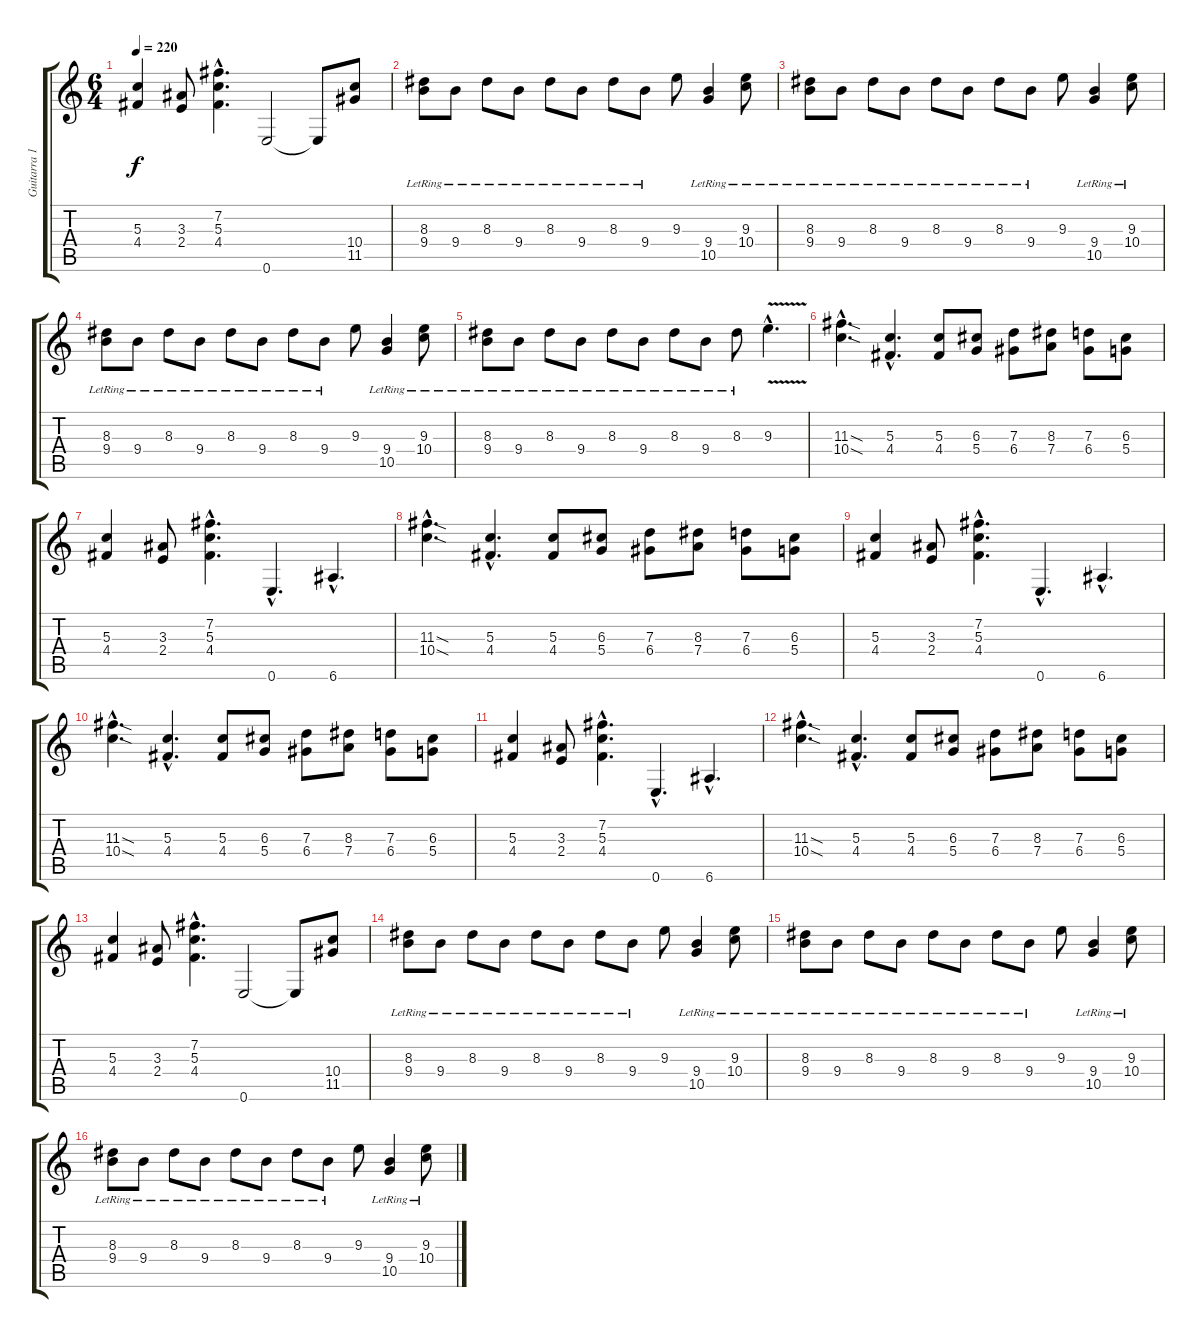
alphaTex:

\track ("Guitarra 1" "Guitarra 1") {instrument distortionguitar}
\staff {score tabs}
\tuning (E4 B3 G3 D3 A2 E2) {hide}
\ts (6 4)
\tempo 220
\clef g2
\ks c
(5.3 4.4).4{dy f} (3.3 2.4).8 (7.2{hac} 5.3{hac} 4.4{hac}).4{d} 0.6.2 0.6{t}.8 (10.4 11.5).8 |
(8.3{lr} 9.4{lr}).8 9.4{lr}.8 8.3{lr}.8 9.4{lr}.8 8.3{lr}.8 9.4{lr}.8 8.3{lr}.8 9.4{lr}.8 9.3.8 (9.4{lr} 10.5).4 (9.3{lr} 10.4{lr}).8 |
(8.3{lr} 9.4{lr}).8 9.4{lr}.8 8.3{lr}.8 9.4{lr}.8 8.3{lr}.8 9.4{lr}.8 8.3{lr}.8 9.4{lr}.8 9.3.8 (9.4{lr} 10.5).4 (9.3{lr} 10.4{lr}).8 |
(8.3{lr} 9.4{lr}).8 9.4{lr}.8 8.3{lr}.8 9.4{lr}.8 8.3{lr}.8 9.4{lr}.8 8.3{lr}.8 9.4{lr}.8 9.3.8 (9.4{lr} 10.5).4 (9.3{lr} 10.4{lr}).8 |
(8.3{lr} 9.4{lr}).8 9.4{lr}.8 8.3{lr}.8 9.4{lr}.8 8.3{lr}.8 9.4{lr}.8 8.3{lr}.8 9.4{lr}.8 8.3{lr}.8 9.3{v hac}.4{d} |
(11.3{sod hac} 10.4{sod hac}).4{d} (5.3{hac} 4.4{hac}).4{d} (5.3 4.4).8 (6.3 5.4).8 (7.3 6.4).8 (8.3 7.4).8 (7.3 6.4).8 (6.3 5.4).8 |
(5.3 4.4).4 (3.3 2.4).8 (7.2{hac} 5.3{hac} 4.4{hac}).4{d} 0.6{hac}.4{d} 6.6{hac}.4{d} |
(11.3{sod hac} 10.4{sod hac}).4{d} (5.3{hac} 4.4{hac}).4{d} (5.3 4.4).8 (6.3 5.4).8 (7.3 6.4).8 (8.3 7.4).8 (7.3 6.4).8 (6.3 5.4).8 |
(5.3 4.4).4 (3.3 2.4).8 (7.2{hac} 5.3{hac} 4.4{hac}).4{d} 0.6{hac}.4{d} 6.6{hac}.4{d} |
(11.3{sod hac} 10.4{sod hac}).4{d} (5.3{hac} 4.4{hac}).4{d} (5.3 4.4).8 (6.3 5.4).8 (7.3 6.4).8 (8.3 7.4).8 (7.3 6.4).8 (6.3 5.4).8 |
(5.3 4.4).4 (3.3 2.4).8 (7.2{hac} 5.3{hac} 4.4{hac}).4{d} 0.6{hac}.4{d} 6.6{hac}.4{d} |
(11.3{sod hac} 10.4{sod hac}).4{d} (5.3{hac} 4.4{hac}).4{d} (5.3 4.4).8 (6.3 5.4).8 (7.3 6.4).8 (8.3 7.4).8 (7.3 6.4).8 (6.3 5.4).8 |
(5.3 4.4).4 (3.3 2.4).8 (7.2{hac} 5.3{hac} 4.4{hac}).4{d} 0.6.2 0.6{t}.8 (10.4 11.5).8 |
(8.3{lr} 9.4{lr}).8 9.4{lr}.8 8.3{lr}.8 9.4{lr}.8 8.3{lr}.8 9.4{lr}.8 8.3{lr}.8 9.4{lr}.8 9.3.8 (9.4{lr} 10.5).4 (9.3{lr} 10.4{lr}).8 |
(8.3{lr} 9.4{lr}).8 9.4{lr}.8 8.3{lr}.8 9.4{lr}.8 8.3{lr}.8 9.4{lr}.8 8.3{lr}.8 9.4{lr}.8 9.3.8 (9.4{lr} 10.5).4 (9.3{lr} 10.4{lr}).8 |
(8.3{lr} 9.4{lr}).8 9.4{lr}.8 8.3{lr}.8 9.4{lr}.8 8.3{lr}.8 9.4{lr}.8 8.3{lr}.8 9.4{lr}.8 9.3.8 (9.4{lr} 10.5).4 (9.3{lr} 10.4{lr}).8
